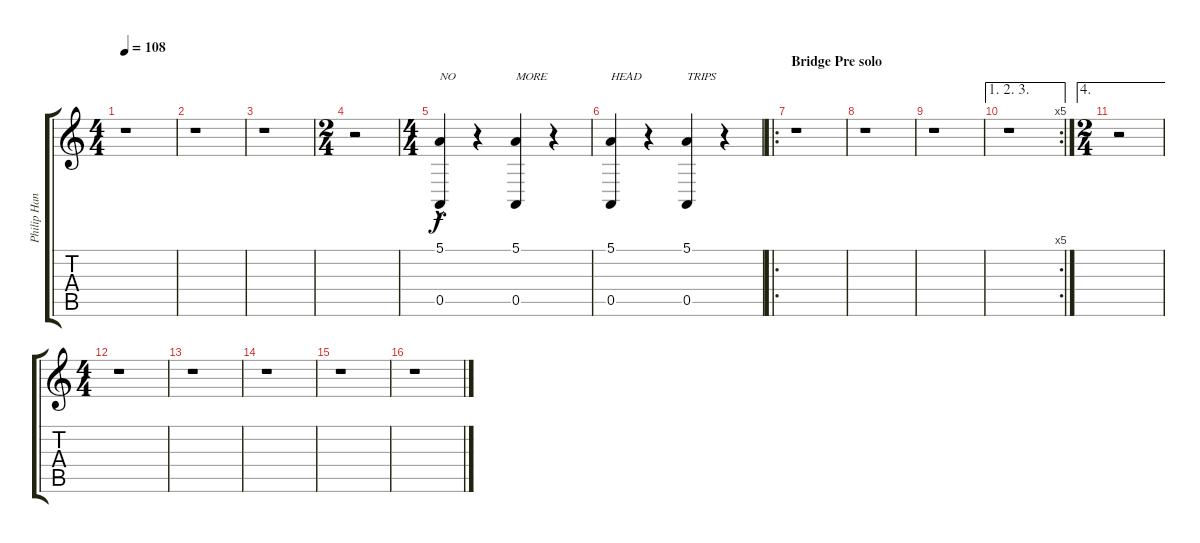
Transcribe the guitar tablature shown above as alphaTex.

\track ("Philip Hansen Anselmo" "Philip Han") {instrument lead6voice}
\staff {score tabs}
\tuning (E4 B3 G3 D3 A2 E2) {hide}
\ts (4 4)
\tempo 108
\clef g2
\ks c
r.1{dy f} |
r.1 |
r.1 |
\ts (2 4)
r.2 |
\ts (4 4)
(5.1 0.5{hac}).4{txt "NO"} r.4 (5.1 0.5).4{txt "MORE"} r.4 |
(5.1 0.5).4{txt "HEAD"} r.4 (5.1 0.5).4{txt "TRIPS"} r.4 |
\ro
\section ("" "Bridge Pre solo")
r.1 |
r.1 |
r.1 |
\ae (1 2 3)
\rc 5
r.1 |
\ae 4
\ts (2 4)
r.2 |
\ts (4 4)
r.1 |
r.1 |
r.1 |
r.1 |
r.1
